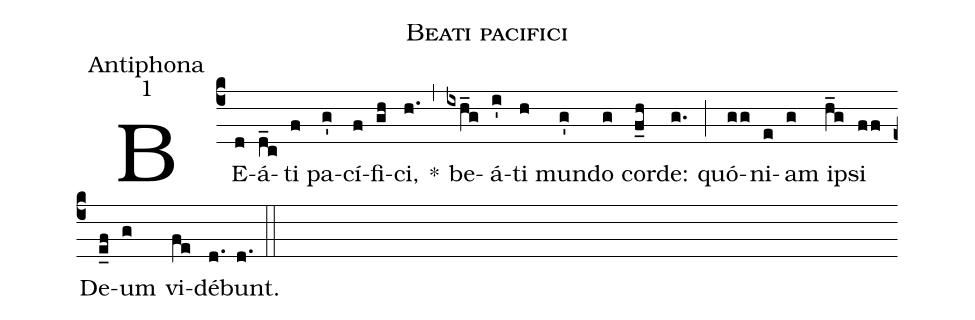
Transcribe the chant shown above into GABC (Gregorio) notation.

name:Beati pacifici;
office-part:Antiphona;
mode:1;
%%
(c4) BE(d)á(d_c)ti(f) pa(g')cí(f)fi(gh)ci,(h.) *(,) be(ixh_g)á(i')ti(h) mun(g')do(g) cor(f_h)de:(g.) (;) quó(gg)ni(e)am(g) i(h_g)psi(ff) De(e_f)um(g) vi(fe)dé(d.)bunt.(d.) (::)
